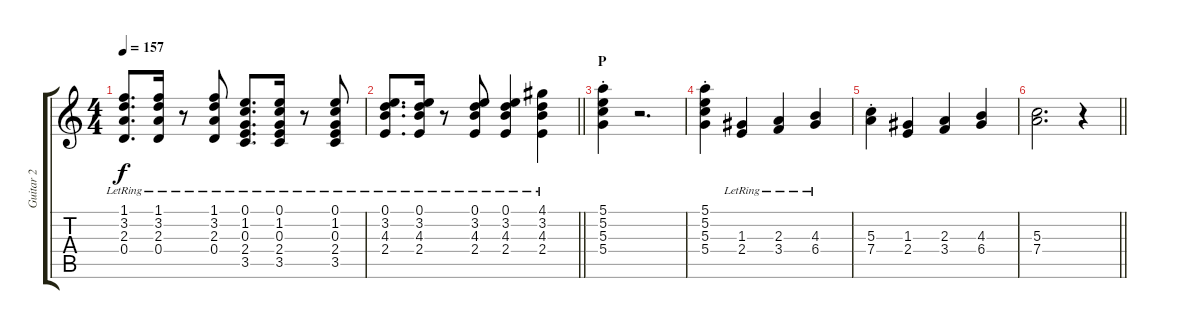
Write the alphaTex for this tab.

\track ("Guitar 2" "Guitar 2") {instrument distortionguitar}
\staff {score tabs}
\tuning (E4 B3 G3 D3 A2 E2) {hide}
\ts (4 4)
\tempo 157
\clef g2
\ks c
(1.1{lr} 3.2{lr} 2.3{lr} 0.4{lr}).8{d dy f} (1.1{lr} 3.2{lr} 2.3{lr} 0.4{lr}).16 r.8 (1.1{lr} 3.2{lr} 2.3{lr} 0.4{lr}).8 (0.1{lr} 1.2{lr} 0.3{lr} 2.4{lr} 3.5{lr}).8{d} (0.1{lr} 1.2{lr} 0.3{lr} 2.4{lr} 3.5{lr}).16 r.8 (0.1{lr} 1.2{lr} 0.3{lr} 2.4{lr} 3.5{lr}).8 |
\barLineRight lightlight
(0.1{lr} 3.2{lr} 4.3{lr} 2.4{lr}).8{d} (0.1{lr} 3.2{lr} 4.3{lr} 2.4{lr}).16 r.8 (0.1{lr} 3.2{lr} 4.3{lr} 2.4{lr}).8 (0.1{lr} 3.2{lr} 4.3{lr} 2.4{lr}).4 (4.1{lr} 3.2{lr} 4.3{lr} 2.4{lr}).4 |
\section ("" "P")
(5.1{st} 5.2{st} 5.3{st} 5.4{st}).4 r.2{d} |
(5.1{st} 5.2{st} 5.3{st} 5.4{st}).4 (1.3{lr} 2.4{lr}).4 (2.3{lr} 3.4{lr}).4 (4.3{lr} 6.4{lr}).4 |
(5.3{st} 7.4{st}).4 (1.3 2.4).4 (2.3 3.4).4 (4.3 6.4).4 |
\barLineRight lightlight
(5.3 7.4).2{d} r.4
